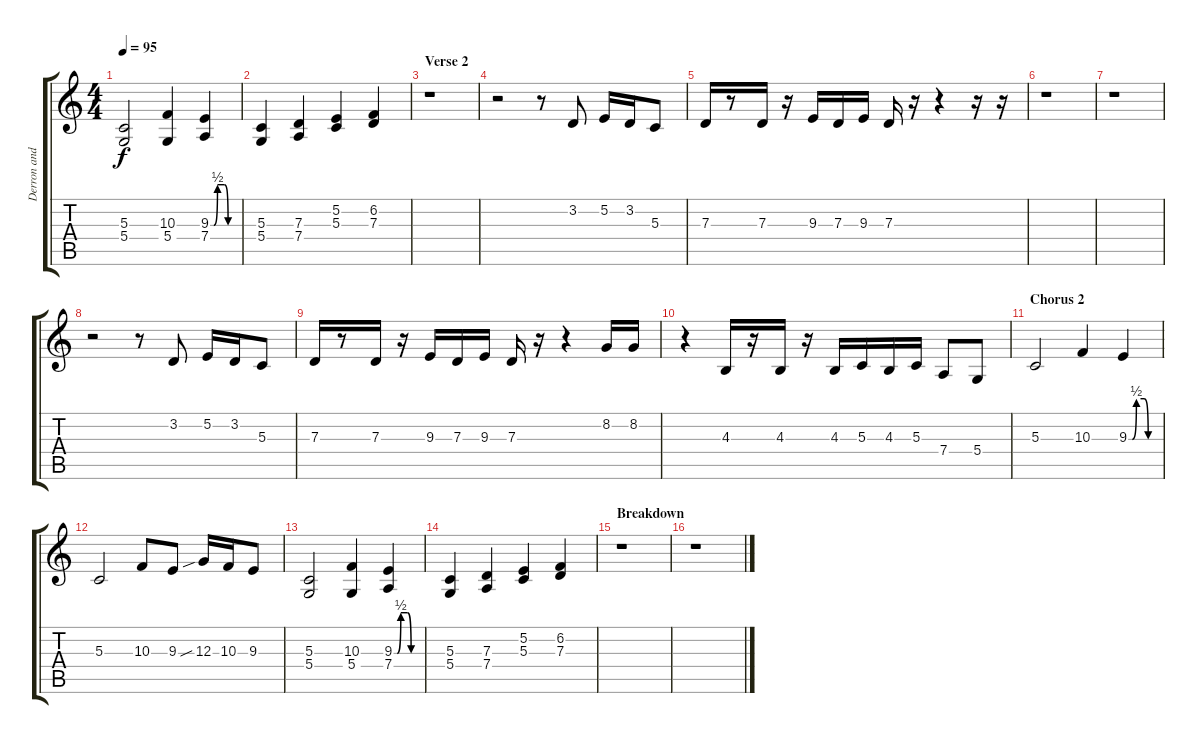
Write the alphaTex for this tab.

\track ("Derron and Jess (Tenor and Alto Sax)" "Derron and") {instrument tenorsax}
\staff {score tabs}
\tuning (E4 B3 G3 D3 A2 E2) {hide}
\ts (4 4)
\tempo 95
\clef g2
\ks c
(5.3 5.4).2{dy f} (10.3 5.4).4 (9.3{be (custom 0 0 7 0 15 2 30 2 38 0 45 0 60 0)} 7.4).4 |
(5.3 5.4).4 (7.3 7.4).4 (5.2 5.3).4 (6.2 7.3).4 |
\section ("" "Verse 2")
r.1 |
r.2 r.8 3.2.8 5.2.16 3.2.16 5.3.8 |
7.3.16 r.8 7.3.16 r.16 9.3.16 7.3.16 9.3.16 7.3.16 r.16 r.4 r.16 r.16 |
r.1 |
r.1 |
r.2 r.8 3.2.8 5.2.16 3.2.16 5.3.8 |
7.3.16 r.8 7.3.16 r.16 9.3.16 7.3.16 9.3.16 7.3.16 r.16 r.4 8.2.16 8.2.16 |
r.4 4.3.16 r.16 4.3.16 r.16 4.3.16 5.3.16 4.3.16 5.3.16 7.4.8 5.4.8 |
\section ("" "Chorus 2")
5.3.2 10.3.4 9.3{be (custom 0 0 7 0 15 2 30 2 38 0 45 0 60 0)}.4 |
5.3.2 10.3.8 9.3.8 12.3{sib}.16 10.3.16 9.3.8 |
(5.3 5.4).2 (10.3 5.4).4 (9.3{be (custom 0 0 7 0 15 2 30 2 38 0 45 0 60 0)} 7.4).4 |
(5.3 5.4).4 (7.3 7.4).4 (5.2 5.3).4 (6.2 7.3).4 |
\section ("" "Breakdown")
r.1 |
r.1
